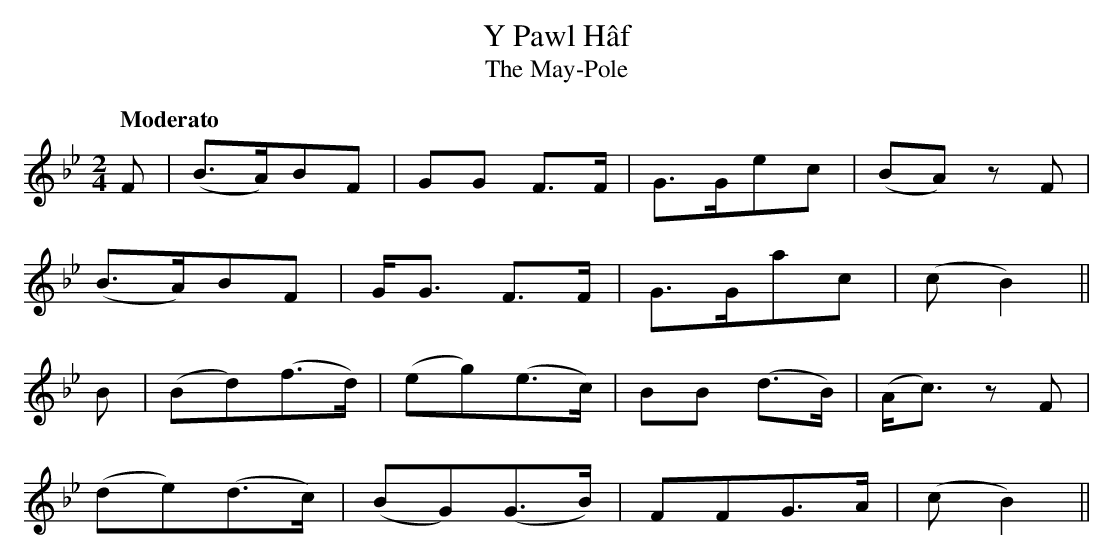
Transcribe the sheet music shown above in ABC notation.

X:1
T:Pawl Hâf, Y
T:May-Pole, The
M:2/4
L:1/8
Q:"Moderato"
K:Bb
F|(B>A)BF|GG F>F|G>Gec|(BA) zF|
(B>A)BF|G<G F>F|G>Gac|(cB2)||
B|(Bd)(f>d)|(eg)(e>c)|BB (d>B)|(A<c) zF|
(de)(d>c)|(BG)(G>B)|FFG>A|(c B2)||
